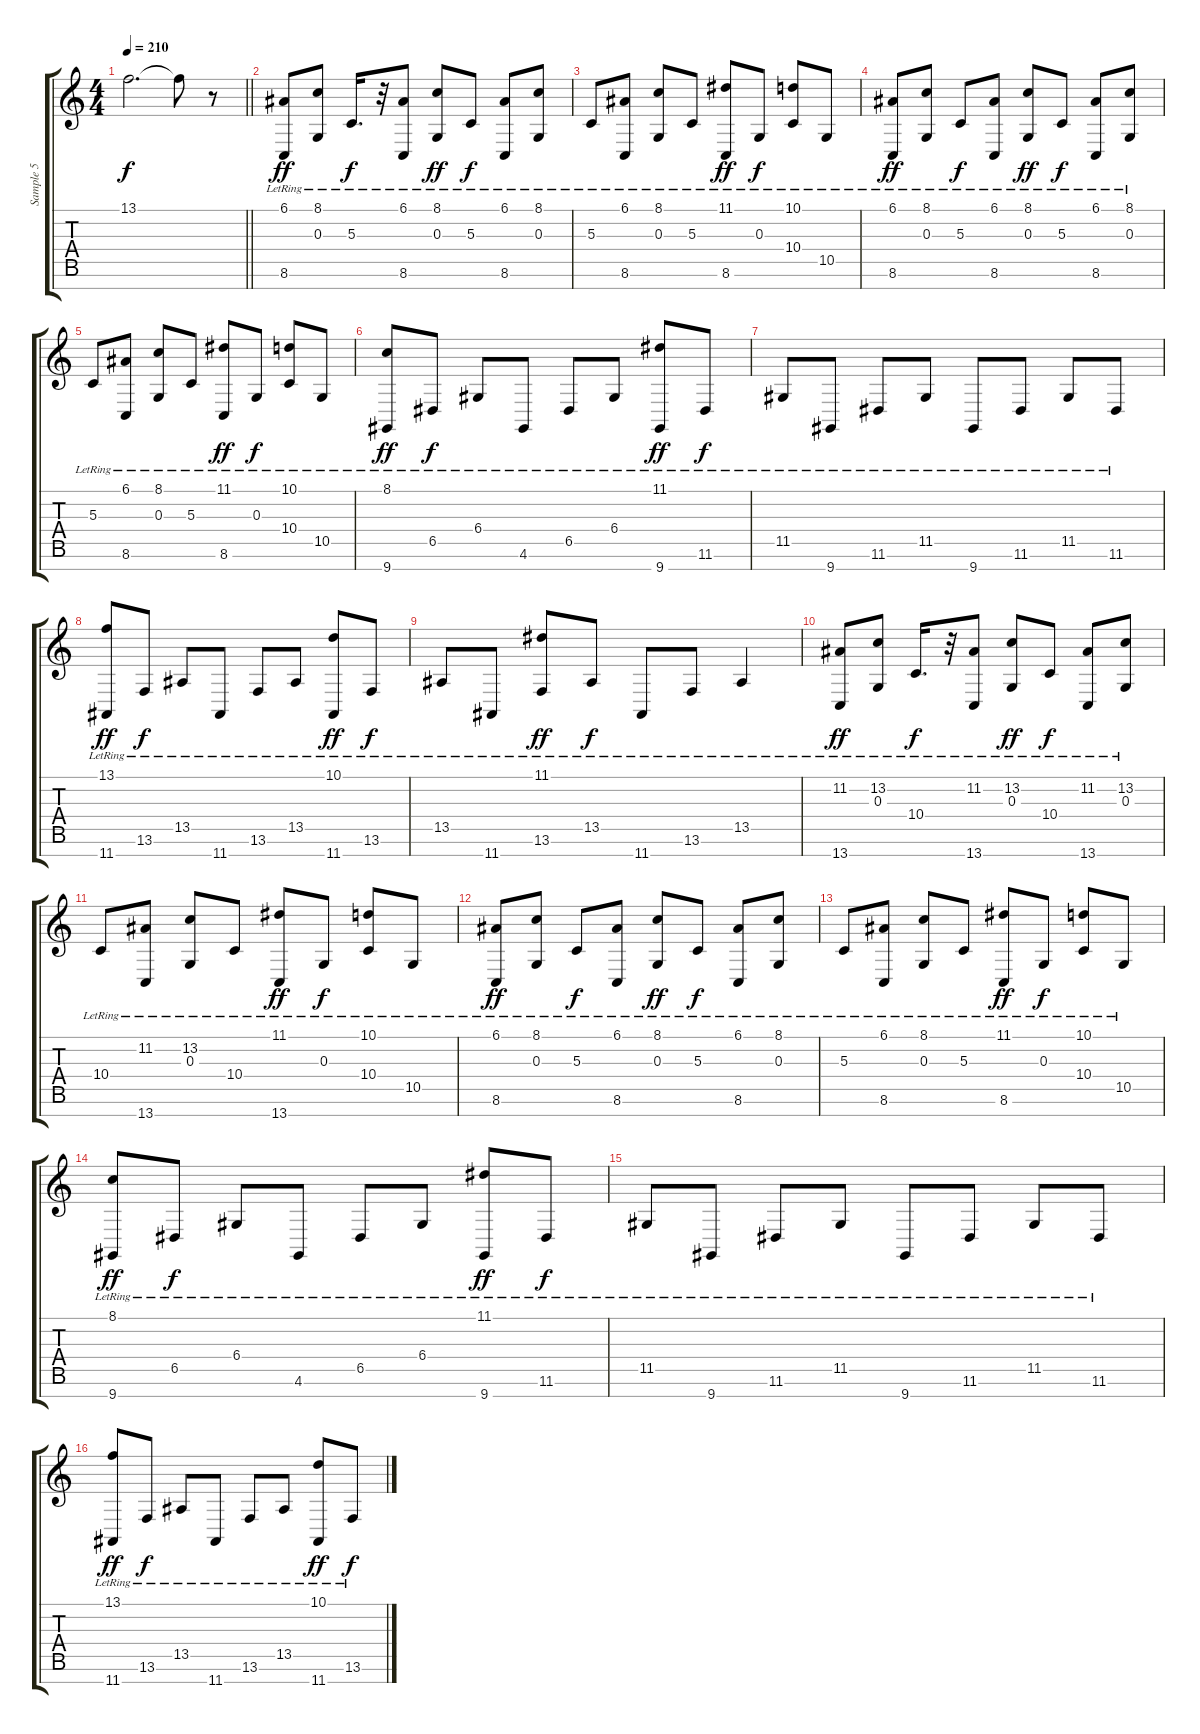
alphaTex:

\track ("Sample 5" "Sample 5") {instrument electricgrandpiano}
\staff {score tabs}
\tuning (E4 B3 G3 D3 A2 E2 B1) {hide}
\ts (4 4)
\tempo 210
\clef g2
\barLineRight lightlight
\ks c
13.1{t}.2{d dy f} 13.1{t}.8 r.8 |
\section ("" " ")
(6.1{lr} 8.6{lr}).8{dy ff} (8.1{lr} 0.3{lr}).8 5.3{lr}.16{d dy f} r.32 (6.1{lr} 8.6{lr}).8 (8.1{lr} 0.3{lr}).8{dy ff} 5.3{lr}.8{dy f} (6.1{lr} 8.6{lr}).8 (8.1{lr} 0.3{lr}).8 |
5.3{lr}.8 (6.1{lr} 8.6{lr}).8 (8.1{lr} 0.3{lr}).8 5.3{lr}.8 (11.1{lr} 8.6{lr}).8{dy ff} 0.3{lr}.8{dy f} (10.1{lr} 10.4{lr}).8 10.5{lr}.8 |
(6.1{lr} 8.6{lr}).8{dy ff} (8.1{lr} 0.3{lr}).8 5.3{lr}.8{dy f} (6.1{lr} 8.6{lr}).8 (8.1{lr} 0.3{lr}).8{dy ff} 5.3{lr}.8{dy f} (6.1{lr} 8.6{lr}).8 (8.1{lr} 0.3{lr}).8 |
5.3{lr}.8 (6.1{lr} 8.6{lr}).8 (8.1{lr} 0.3{lr}).8 5.3{lr}.8 (11.1{lr} 8.6{lr}).8{dy ff} 0.3{lr}.8{dy f} (10.1{lr} 10.4{lr}).8 10.5{lr}.8 |
(8.1{lr} 9.7{lr}).8{dy ff} 6.5{lr}.8{dy f} 6.4{lr}.8 4.6{lr}.8 6.5{lr}.8 6.4{lr}.8 (11.1{lr} 9.7{lr}).8{dy ff} 11.6{lr}.8{dy f} |
11.5{lr}.8 9.7{lr}.8 11.6{lr}.8 11.5{lr}.8 9.7{lr}.8 11.6{lr}.8 11.5{lr}.8 11.6{lr}.8 |
(13.1{lr} 11.7{lr}).8{dy ff} 13.6{lr}.8{dy f} 13.5{lr}.8 11.7{lr}.8 13.6{lr}.8 13.5{lr}.8 (10.1{lr} 11.7{lr}).8{dy ff} 13.6{lr}.8{dy f} |
13.5{lr}.8 11.7{lr}.8 (11.1{lr} 13.6{lr}).8{dy ff} 13.5{lr}.8{dy f} 11.7{lr}.8 13.6{lr}.8 13.5{lr}.4 |
(11.2{lr} 13.7{lr}).8{dy ff} (13.2{lr} 0.3{lr}).8 10.4{lr}.16{d dy f} r.32 (11.2{lr} 13.7{lr}).8 (13.2{lr} 0.3{lr}).8{dy ff} 10.4{lr}.8{dy f} (11.2{lr} 13.7{lr}).8 (13.2{lr} 0.3{lr}).8 |
10.4{lr}.8 (11.2{lr} 13.7{lr}).8 (13.2{lr} 0.3{lr}).8 10.4{lr}.8 (11.1{lr} 13.7{lr}).8{dy ff} 0.3{lr}.8{dy f} (10.1{lr} 10.4{lr}).8 10.5{lr}.8 |
(6.1{lr} 8.6{lr}).8{dy ff} (8.1{lr} 0.3{lr}).8 5.3{lr}.8{dy f} (6.1{lr} 8.6{lr}).8 (8.1{lr} 0.3{lr}).8{dy ff} 5.3{lr}.8{dy f} (6.1{lr} 8.6{lr}).8 (8.1{lr} 0.3{lr}).8 |
5.3{lr}.8 (6.1{lr} 8.6{lr}).8 (8.1{lr} 0.3{lr}).8 5.3{lr}.8 (11.1{lr} 8.6{lr}).8{dy ff} 0.3{lr}.8{dy f} (10.1{lr} 10.4{lr}).8 10.5{lr}.8 |
(8.1{lr} 9.7{lr}).8{dy ff} 6.5{lr}.8{dy f} 6.4{lr}.8 4.6{lr}.8 6.5{lr}.8 6.4{lr}.8 (11.1{lr} 9.7{lr}).8{dy ff} 11.6{lr}.8{dy f} |
11.5{lr}.8 9.7{lr}.8 11.6{lr}.8 11.5{lr}.8 9.7{lr}.8 11.6{lr}.8 11.5{lr}.8 11.6{lr}.8 |
(13.1{lr} 11.7{lr}).8{dy ff} 13.6{lr}.8{dy f} 13.5{lr}.8 11.7{lr}.8 13.6{lr}.8 13.5{lr}.8 (10.1{lr} 11.7{lr}).8{dy ff} 13.6{lr}.8{dy f}
